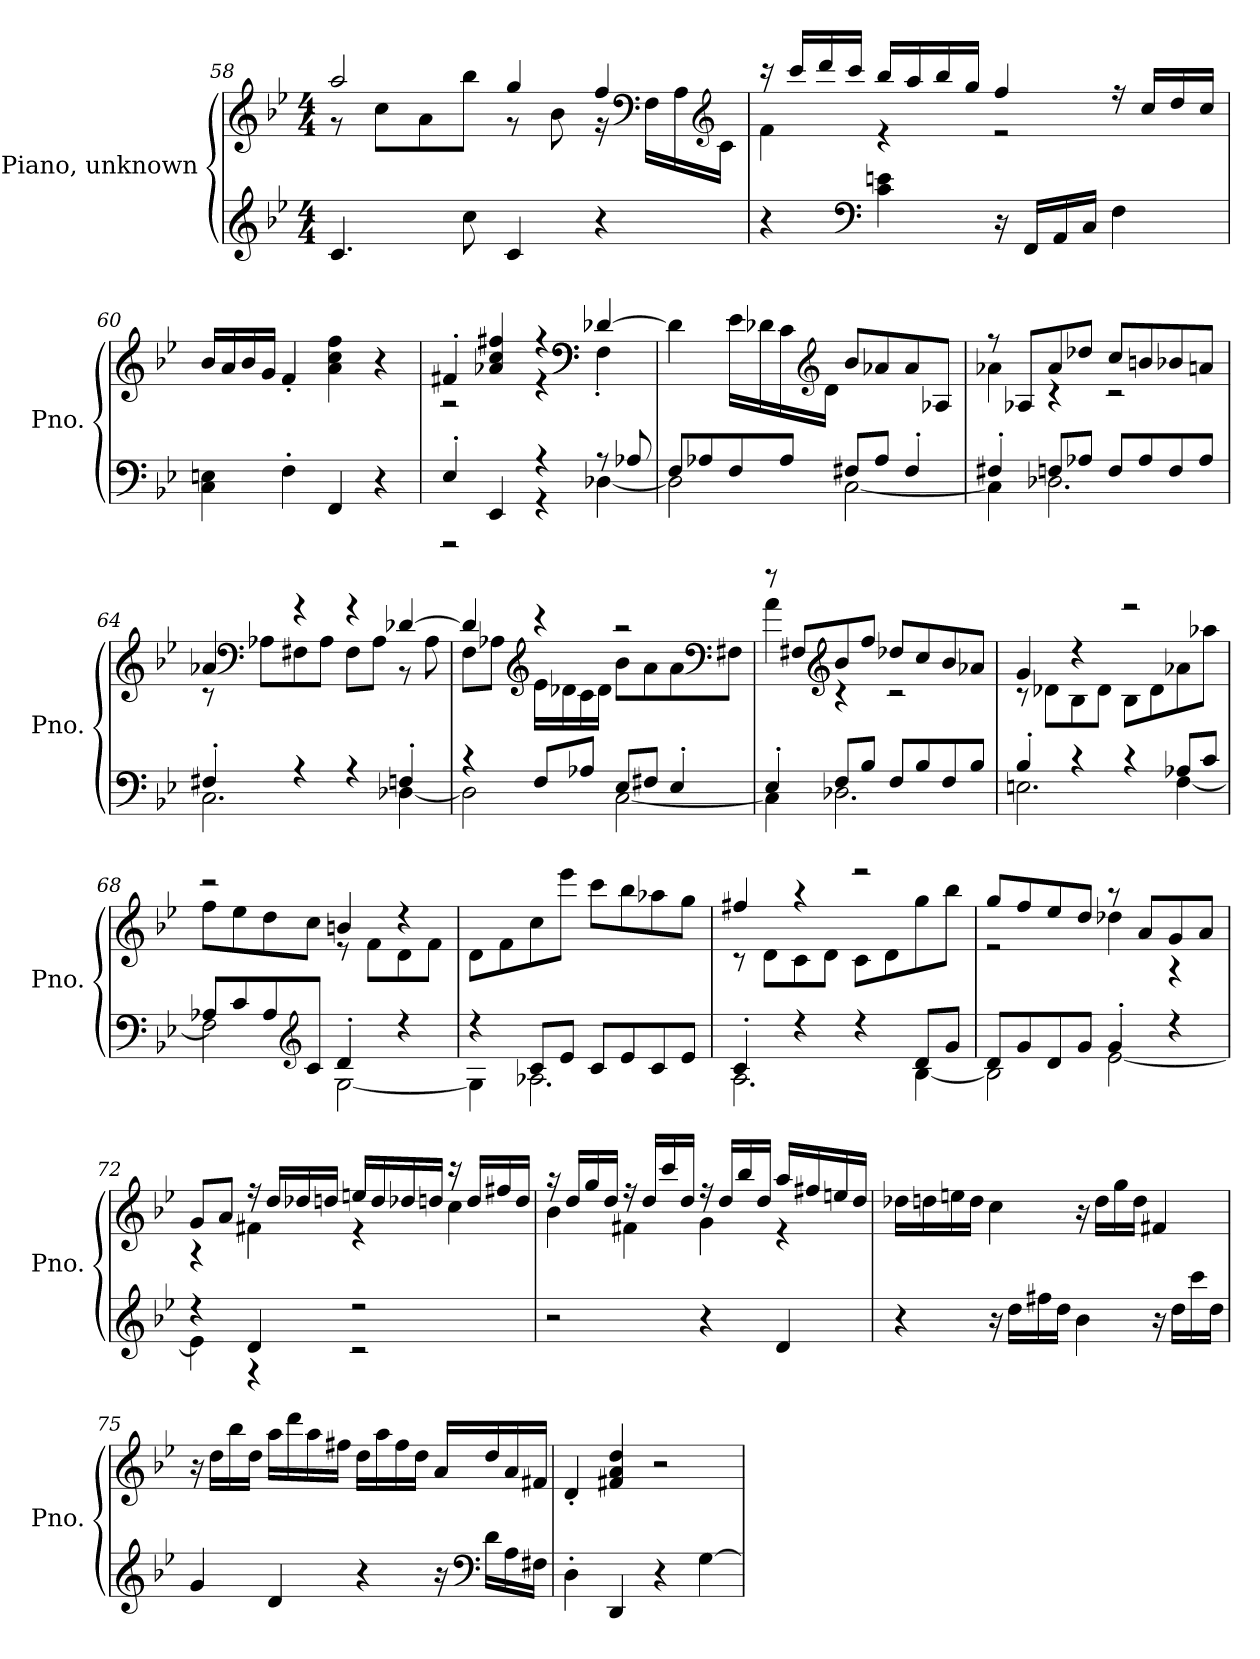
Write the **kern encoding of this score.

**kern	**kern
*part1	*part1
*staff2	*staff1
*I"Piano, unknown	*
*I'Pno.	*
*clefG2	*clefG2
*k[b-e-]	*k[b-e-]
*M4/4	*M4/4
=58	=58
*	*^
4.c/	2aa/	8r
.	.	8cc\L
.	.	8a\
8cc\	.	8bb-\J
4c/	4gg/	8r
.	.	8b-\
4r	4ff/	16r
*	*clefF4	*
.	.	16F\LL
.	.	16A\
*	*clefG2	*
.	.	16c\JJ
!!LO:PB:g=z	!!
=59	=59	=59
4r	16r	4f\
.	16ccc/LL	.
.	16ddd/	.
.	16ccc/JJ	.
*clefF4	*	*
4c\ 4en\	16bb-/LL	4r
.	16aa/	.
.	16bb-/	.
.	16gg/JJ	.
16r	4ff/	2r
16FF/LL	.	.
16AA/	.	.
16C/JJ	.	.
4F\	16r	.
.	16cc/LL	.
.	16dd/	.
.	16cc/JJ	.
*	*v	*v
=60	=60
4C\ 4En\	16b-/LL
.	16a/
.	16b-/
.	16g/JJ
4F'\	4f'/
4FF/	4a\ 4cc\ 4ff\
4r	4r
=61	=61
*^	*^
4E-'/	2r	4f#X'/	2r
4EE-/	.	4a-X/ 4cc/ 4ff#X/	.
4r	4r	4r	4r
*	*	*clefF4	*
8r	[4D-X\	[4d-X/	4F'\
8A-X/	.	.	.
*	*	*v	*v
!!LO:LB:g=z
=62	=62	=62
8F/L	2D-\]	4d-\]
8A-X/	.	.
8F/	.	16e-\LL
.	.	16d-X\
8A-/J	.	16c\
*	*	*clefG2
.	.	16d-\JJ
8F#X/L	[2C\	8b-/L
8A-/J	.	8a-X/
4F#'/	.	8a-/
.	.	8A-X/J
=63	=63	=63
*	*	*^
4F#X'/	4C\]	8r	4a-X\
.	.	8A-X/L	.
8Fn/L	2.D-X\	8a-/	4r
8A-X/J	.	8dd-X/J	.
8F/L	.	8cc/L	2r
8A-/	.	8bn/	.
8F/	.	8b-X/	.
8A-/J	.	8an/J	.
=64	=64	=64	=64
4F#X'/	2.C\	4a-X/	8r
*	*	*clefF4	*
.	.	.	8A-X\L
4r	.	4r	8F#X\
.	.	.	8A-\J
4r	.	4r	8F#\L
.	.	.	8A-\J
4Fn'/	[4D-X\	[4d-X/	8r
.	.	.	8A-\
!!LO:LB:g=z	!!
=65	=65	=65	=65
4r	2D-\]	4d-/]	8F\L
.	.	.	8A-X\J
*	*	*clefG2	*
8F/L	.	4r	16e-\LL
.	.	.	16d-X\
8A-X/J	.	.	16c\
.	.	.	16d-\JJ
8E-/L	[2C\	2r	8b-\L
8F#X/J	.	.	8a\
4E-'/	.	.	8a\
*	*	*clefF4	*
.	.	.	8F#X\J
=66	=66	=66	=66
4E-'/	4C\]	8r	4a\
.	.	8F#X/L	.
*	*	*clefG2	*
8F/L	2.D-X\	8b-/	4r
8B-/J	.	8ff/J	.
8F/L	.	8dd-X/L	2r
8B-/	.	8cc/	.
8F/	.	8b-/	.
8B-/J	.	8a-X/J	.
=67	=67	=67	=67
4B-'/	2.En\	4g/	8r
.	.	.	8d-X\L
4r	.	4r	8B-\
.	.	.	8d-\J
4r	.	2r	8B-\L
.	.	.	8d-\
8A-X/L	[4F\	.	8a-X\
8c/J	.	.	8aa-X\J
!!LO:LB:g=z	!!
=68	=68	=68	=68
8A-X/L	2F\]	2r	8ff\L
8c/	.	.	8ee-\
8A-/	.	.	8dd\
*clefG2	*	*	*
8c/J	.	.	8cc\J
4d'/	[2G\	4bn/	8r
.	.	.	8f\L
4r	.	4r	8d\
.	.	.	8f\J
*	*	*v	*v
=69	=69	=69
4r	4G\]	8d\L
.	.	8f\
8c/L	2.A-X\	8cc\
8e-/J	.	8eee-\J
8c/L	.	8ccc\L
8e-/	.	8bb-\
8c/	.	8aa-X\
8e-/J	.	8gg\J
=70	=70	=70
*	*	*^
4c'/	2.A\	4ff#X/	8r
.	.	.	8d\L
4r	.	4r	8c\
.	.	.	8d\J
4r	.	2r	8c\L
.	.	.	8d\
8d/L	[4B-\	.	8gg\
8g/J	.	.	8bb-\J
=71	=71	=71	=71
8d/L	2B-\]	8gg/L	2r
8g/	.	8ff/	.
8d/	.	8ee-/	.
8g/J	.	8dd/J	.
4g'/	[2e-\	8r	4dd-X\
.	.	8a/L	.
4r	.	8g/	4r
.	.	8a/J	.
!!LO:LB:g=z	!!
=72	=72	=72	=72
4r	4e-\]	8g/L	4r
.	.	8a/J	.
4d/	4r	16r	4f#X\
.	.	16dd/LL	.
.	.	16dd-X/	.
.	.	16ddn/JJ	.
2r	2r	16een/LL	4r
.	.	16dd/	.
.	.	16dd-X/	.
.	.	16ddn/JJ	.
.	.	16r	4cc\
.	.	16dd/LL	.
.	.	16ff#X/	.
.	.	16dd/JJ	.
*v	*v	*	*
=73	=73	=73
2r	16r	4b-\
.	16dd/LL	.
.	16gg/	.
.	16dd/JJ	.
.	16r	4f#X\
.	16dd/LL	.
.	16ccc/	.
.	16dd/JJ	.
4r	16r	4g\
.	16dd/LL	.
.	16bb-/	.
.	16dd/JJ	.
4d/	16aa/LL	4r
.	16ff#X/	.
.	16een/	.
.	16dd/JJ	.
*	*v	*v
!!LO:LB:g=z
=74	=74
4r	16dd-X\LL
.	16ddn\
.	16een\
.	16dd\JJ
16r	4cc\
16dd\LL	.
16ff#X\	.
16dd\JJ	.
4b-\	16r
.	16dd\LL
.	16gg\
.	16dd\JJ
16r	4f#X/
16dd\LL	.
16ccc\	.
16dd\JJ	.
=75	=75
4g/	16r
.	16dd\LL
.	16bb-\
.	16dd\JJ
4d/	16aa\LL
.	16ddd\
.	16aa\
.	16ff#X\JJ
4r	16dd\LL
.	16aa\
.	16ff#\
.	16dd\JJ
16r	16a/LL
*clefF4	*
16d\LL	16dd/
16A\	16a/
16F#X\JJ	16f#X/JJ
=76	=76
4D'\	4d'/
4DD/	4f#X/ 4a/ 4dd/
4r	2r
[4G\	.
=	=
*-	*-
